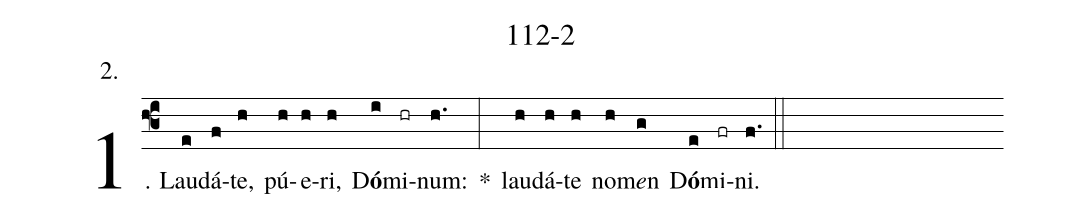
name: 112-2;
annotation: 2.;
%%
(f3)1. Lau(e)dá(f)te,(h) pú(h)e(h)ri,(h) D<b>ó</b>(i)mi(hr)num:(h.) *(:) lau(h)dá(h)te(h) no(h)m<i>e</i>n(g) D<b>ó</b>(e)mi(fr)ni.(f.) (::)
